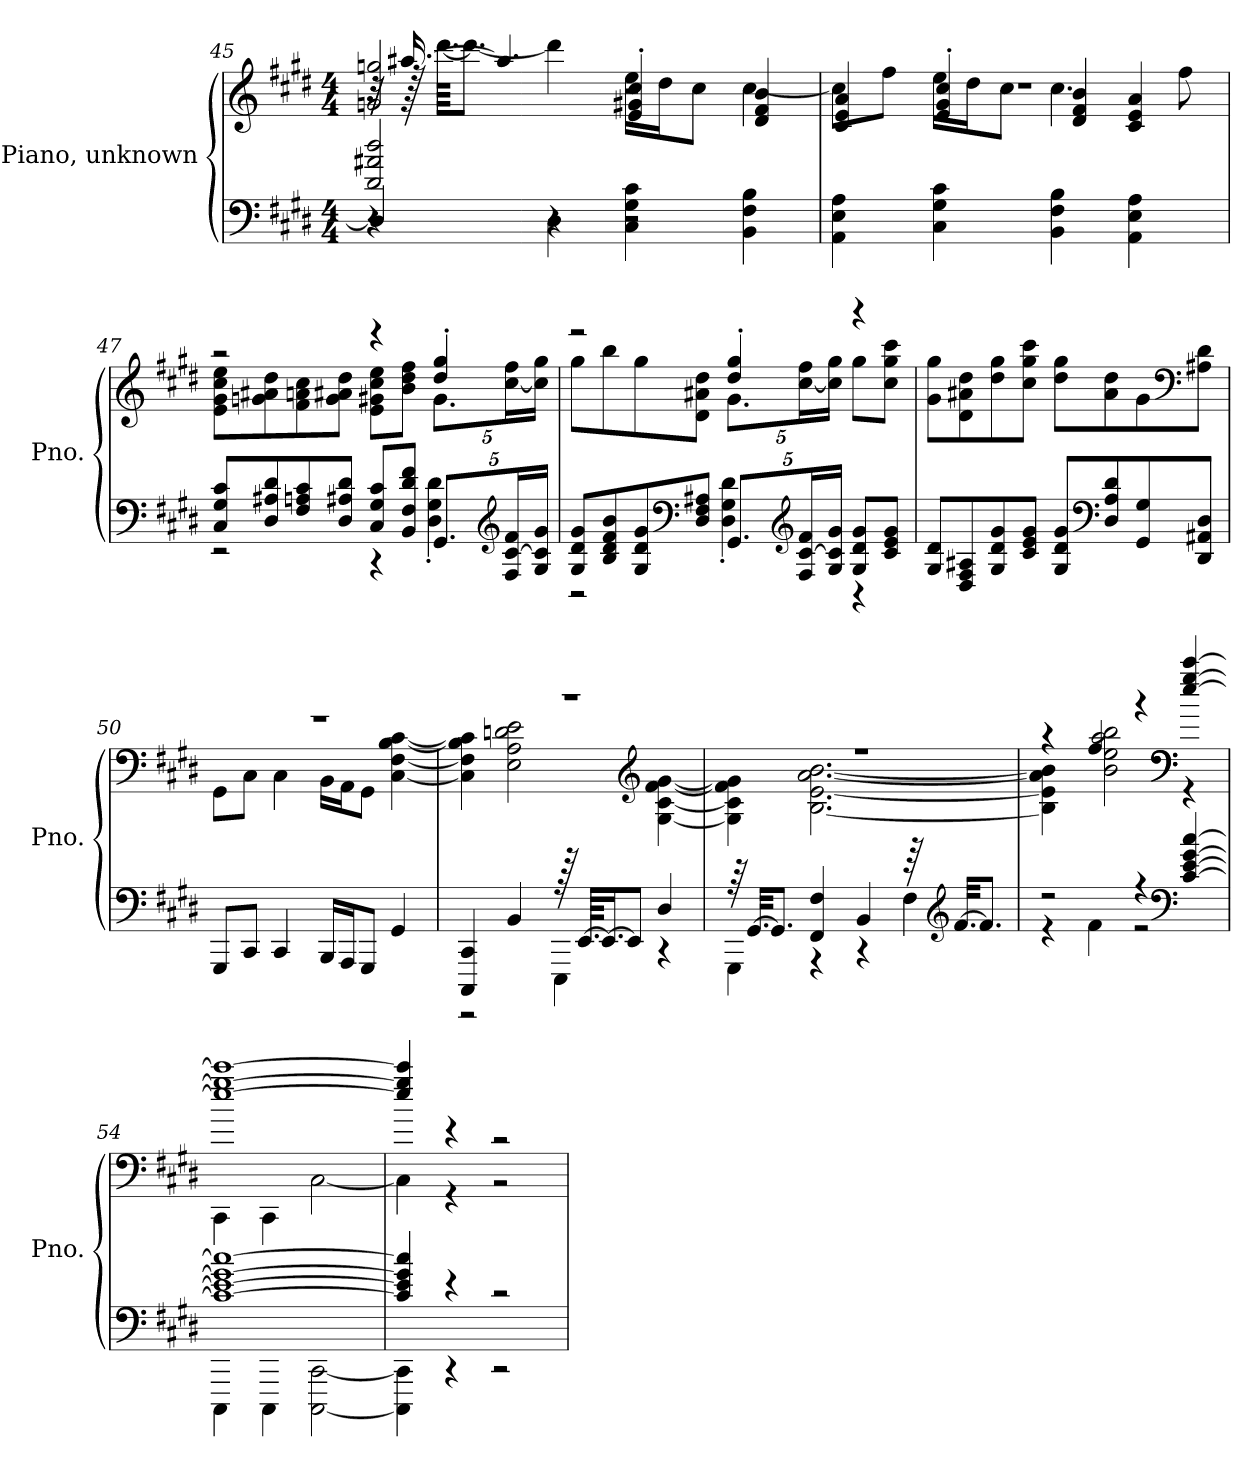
**kern	**kern
*part1	*part1
*staff2	*staff1
*I"Piano, unknown	*
*I'Pno.	*
!!LO:LB:g=z
*clefF4	*clefG2
*k[f#c#g#d#]	*k[f#c#g#d#]
*M4/4	*M4/4
=45	=45
*^	*^
*	*^	*	*^
2d#/ 2a#X/ 2dd#/	4r	4D#/]	32r	32r	2gn/ 2ggn/
.	.	.	[16.aa#X/	128r	.
.	.	.	.	[64.ddd#\KKKL	.
.	.	.	.	8.ddd#\J_	.
.	.	.	4.aa#/]	.	.
.	4D#\	4r	.	4ddd#\]	.
2r	4C#\ 4G#\ 4c#\	2r	2r	16ee\LL	4e/' 4g#X/' 4cc#/'
.	.	.	.	16dd#\J	.
.	.	.	.	8cc#\J	.
.	4BB\ 4F#\ 4B\	.	.	[4cc#\	4d#/ 4f#/ 4b/
*v	*v	*v	*	*	*
=46	=46	=46	=46
4AA\ 4E\ 4A\	1r	8cc#\L]	4c#/ 4e/ 4a/
.	.	8ff#\J	.
4C#\ 4G#\ 4c#\	.	16ee\LL	4e/' 4g#/' 4cc#/'
.	.	16dd#\J	.
.	.	8cc#\J	.
4BB\ 4F#\ 4B\	.	4.cc#\	4d#/ 4f#/ 4b/
4AA\ 4E\ 4A\	.	.	4c#/ 4e/ 4a/
.	.	8ff#\	.
*	*	*v	*v
!!LO:LB:g=z
=47	=47	=47
*^	*	*
8C#/ 8G#/ 8c#/L	2r	2r	8e\ 8g#\ 8cc#\ 8ee\L
8D#/ 8A#X/ 8d#/	.	.	8gn\ 8a#X\ 8dd#\
8F#/ 8An/ 8c#/	.	.	8f#\ 8an\ 8cc#\
8D#/ 8A#X/ 8d#/J	.	.	8g\ 8a#X\ 8dd#\J
8C#/ 8G#/ 8c#/L	4r	4r	8e\ 8g#X\ 8cc#\ 8ee\L
8BB/ 8F#/ 8d#/ 8f#/J	.	.	8b\ 8dd#\ 8ff#\J
*Xbrackettup	*	*	*Xbrackettup
10.GG#/L	4D#\' 4G#\' 4d#\'	4dd#/' 4gg#/'	10.g#\L
*clefG2	*	*	*
20F#/ [20c#/ 20f#/L	.	.	[20cc#\ 20ff#\L
20G#/ 20c#/] 20g#/JJ	.	.	20cc#\] 20gg#\JJ
=48	=48	=48	=48
8G#/ 8d#/ 8g#/L	2r	2r	8gg#\L
8B/ 8d#/ 8f#/ 8b/	.	.	8bb\
8G#/ 8d#/ 8g#/	.	.	8gg#\
*clefF4	*	*	*
8D#/ 8F#/ 8A#X/J	.	.	8d#\ 8a#X\ 8dd#\J
10.GG#/L	4D#\' 4G#\' 4d#\'	4dd#/' 4gg#/'	10.g#\L
*clefG2	*	*	*
20F#/ [20c#/ 20f#/L	.	.	[20cc#\ 20ff#\L
20G#/ 20c#/] 20g#/JJ	.	.	20cc#\] 20gg#\JJ
8G#/ 8d#/ 8g#/L	4r	4r	8gg#\L
8c#/ 8e/ 8g#/J	.	.	8cc#\ 8gg#\ 8ccc#\J
*v	*v	*	*
*	*v	*v
!!LO:LB:g=z
=49	=49
8G#/ 8d#/L	8g#\ 8gg#\L
8D#/ 8F#/ 8A#X/	8d#\ 8a#X\ 8dd#\
8G#/ 8d#/ 8g#/	8dd#\ 8gg#\
8c#/ 8e/ 8g#/J	8cc#\ 8gg#\ 8ccc#\J
8G#/ 8d#/ 8g#/L	8dd#\ 8gg#\L
*clefF4	*
8D#/ 8A#/ 8d#/	8a#\ 8dd#\
8GG#/ 8G#/	8g#\
*	*clefF4
8DD#/ 8AA#X/ 8D#/J	8A#X\ 8d#\J
=50	=50
*	*^
8GGG#/L	1r	8GG#\L
8CC#/J	.	8C#\J
4CC#/	.	4C#\
16BBB/LL	.	16BB\LL
16AAA/J	.	16AA\J
8GGG#/J	.	8GG#\J
4GG#/	.	[4C#\ [4F#\ [4B\ [4c#\
=51	=51	=51
*^	*	*
4CCC#/ 4CC#/	2r	1r	4C#\] 4F#\] 4B\] 4c#\]
4BB/	.	.	2E\ 2A\ 2dn\ 2e\
128r	4EEE\	.	.
[64.EE/KKLL	.	.	.
16.EE/J_	.	.	.
8EE/J]	.	.	.
*	*	*clefG2	*
4D#/	4r	.	[4G#\ [4c#\ [4f#\ [4g#\
!!LO:PB:g=z	!!
=52	=52	=52	=52
64r	4GGG#\	1r	4G#\] 4c#\] 4f#\] 4g#\]
[32.GG#/KKL	.	.	.
8.GG#/J]	.	.	.
4FF#/ 4F#/	4r	.	[2.B\ [2.e\ [2.a\ [2.b\
4BB/	4r	.	.
64r	4F#\	.	.
*clefG2	*	*	*
[32.f#/KKL	.	.	.
8.f#/J]	.	.	.
=53	=53	=53	=53
2r	4r	4r	4B\] 4e\] 4a\] 4b\]
.	4f#\	4ff#/	2b\ 2ee\ 2aa\ 2bb\
4r	2r	4r	.
*clefF4	*	*clefF4	*
[4c#/ [4e/ [4g#/ [4cc#/	.	[4ee/ [4gg#/ [4ccc#/	4r
=54	=54	=54	=54
1c#_ 1e_ 1g#_ 1cc#_	4CCC#\	1ee_ 1gg#_ 1ccc#_	4CC#\
.	4CCC#\	.	4CC#\
.	[2CCC#\ [2CC#\	.	[2C#\
=55	=55	=55	=55
4c#/] 4e/] 4g#/] 4cc#/]	4CCC#\] 4CC#\]	4ee/] 4gg#/] 4ccc#/]	4C#\]
4r	4r	4r	4r
2r	2r	2r	2r
*v	*v	*	*
*	*v	*v
=	=
*-	*-
